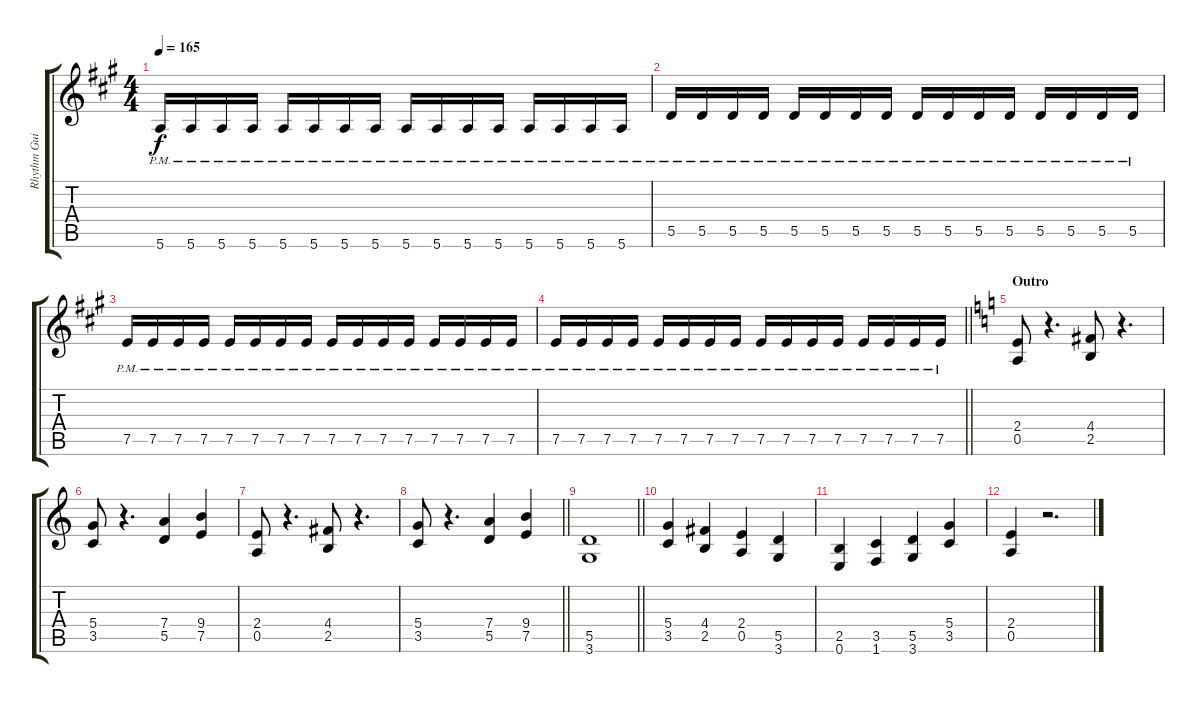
\track ("Rhythm Guitar 2: Florian Ramsauer" "Rhythm Gui") {instrument distortionguitar}
\staff {score tabs}
\tuning (E4 B3 G3 D3 A2 E2) {hide}
\ts (4 4)
\tempo 165
\clef g2
\ks a
5.6{pm}.16{dy f} 5.6{pm}.16 5.6{pm}.16 5.6{pm}.16 5.6{pm}.16 5.6{pm}.16 5.6{pm}.16 5.6{pm}.16 5.6{pm}.16 5.6{pm}.16 5.6{pm}.16 5.6{pm}.16 5.6{pm}.16 5.6{pm}.16 5.6{pm}.16 5.6{pm}.16 |
5.5{pm}.16 5.5{pm}.16 5.5{pm}.16 5.5{pm}.16 5.5{pm}.16 5.5{pm}.16 5.5{pm}.16 5.5{pm}.16 5.5{pm}.16 5.5{pm}.16 5.5{pm}.16 5.5{pm}.16 5.5{pm}.16 5.5{pm}.16 5.5{pm}.16 5.5{pm}.16 |
7.5{pm}.16 7.5{pm}.16 7.5{pm}.16 7.5{pm}.16 7.5{pm}.16 7.5{pm}.16 7.5{pm}.16 7.5{pm}.16 7.5{pm}.16 7.5{pm}.16 7.5{pm}.16 7.5{pm}.16 7.5{pm}.16 7.5{pm}.16 7.5{pm}.16 7.5{pm}.16 |
\barLineRight lightlight
7.5{pm}.16 7.5{pm}.16 7.5{pm}.16 7.5{pm}.16 7.5{pm}.16 7.5{pm}.16 7.5{pm}.16 7.5{pm}.16 7.5{pm}.16 7.5{pm}.16 7.5{pm}.16 7.5{pm}.16 7.5{pm}.16 7.5{pm}.16 7.5{pm}.16 7.5{pm}.16 |
\section ("" "Outro")
\ks aminor
(2.4 0.5).8 r.4{d} (4.4 2.5).8 r.4{d} |
(5.4 3.5).8 r.4{d} (7.4 5.5).4 (9.4 7.5).4 |
(2.4 0.5).8 r.4{d} (4.4 2.5).8 r.4{d} |
\barLineRight lightlight
(5.4 3.5).8 r.4{d} (7.4 5.5).4 (9.4 7.5).4 |
\barLineRight lightlight
(5.5 3.6).1 |
(5.4 3.5).4 (4.4 2.5).4 (2.4 0.5).4 (5.5 3.6).4 |
(2.5 0.6).4 (3.5 1.6).4 (5.5 3.6).4 (5.4 3.5).4 |
(2.4 0.5).4 r.2{d}
